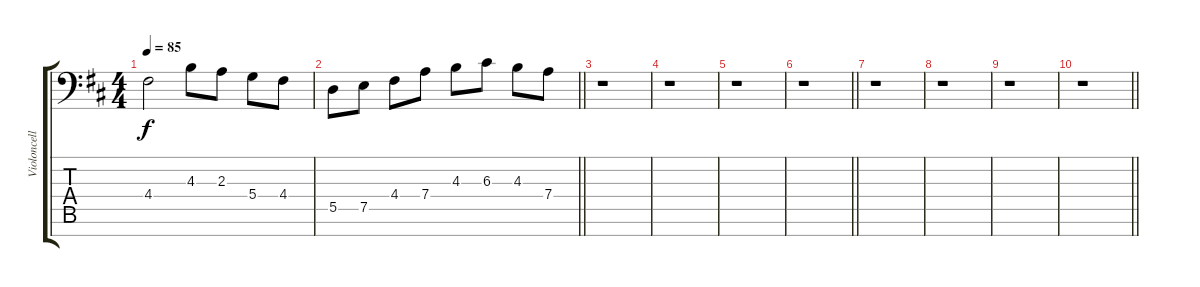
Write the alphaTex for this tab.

\track ("Violoncelle 2" "Violoncell") {instrument cello}
\staff {score tabs}
\tuning (E4 B3 G3 D3 A2 E2 C-1) {hide}
\ts (4 4)
\tempo 85
\clef f4
\ks bminor
4.4.2{dy f} 4.3.8 2.3.8 5.4.8 4.4.8 |
\barLineRight lightlight
5.5.8 7.5.8 4.4.8 7.4.8 4.3.8 6.3.8 4.3.8 7.4.8 |
r.1 |
r.1 |
r.1 |
\barLineRight lightlight
r.1 |
r.1 |
r.1 |
r.1 |
\barLineRight lightlight
r.1
